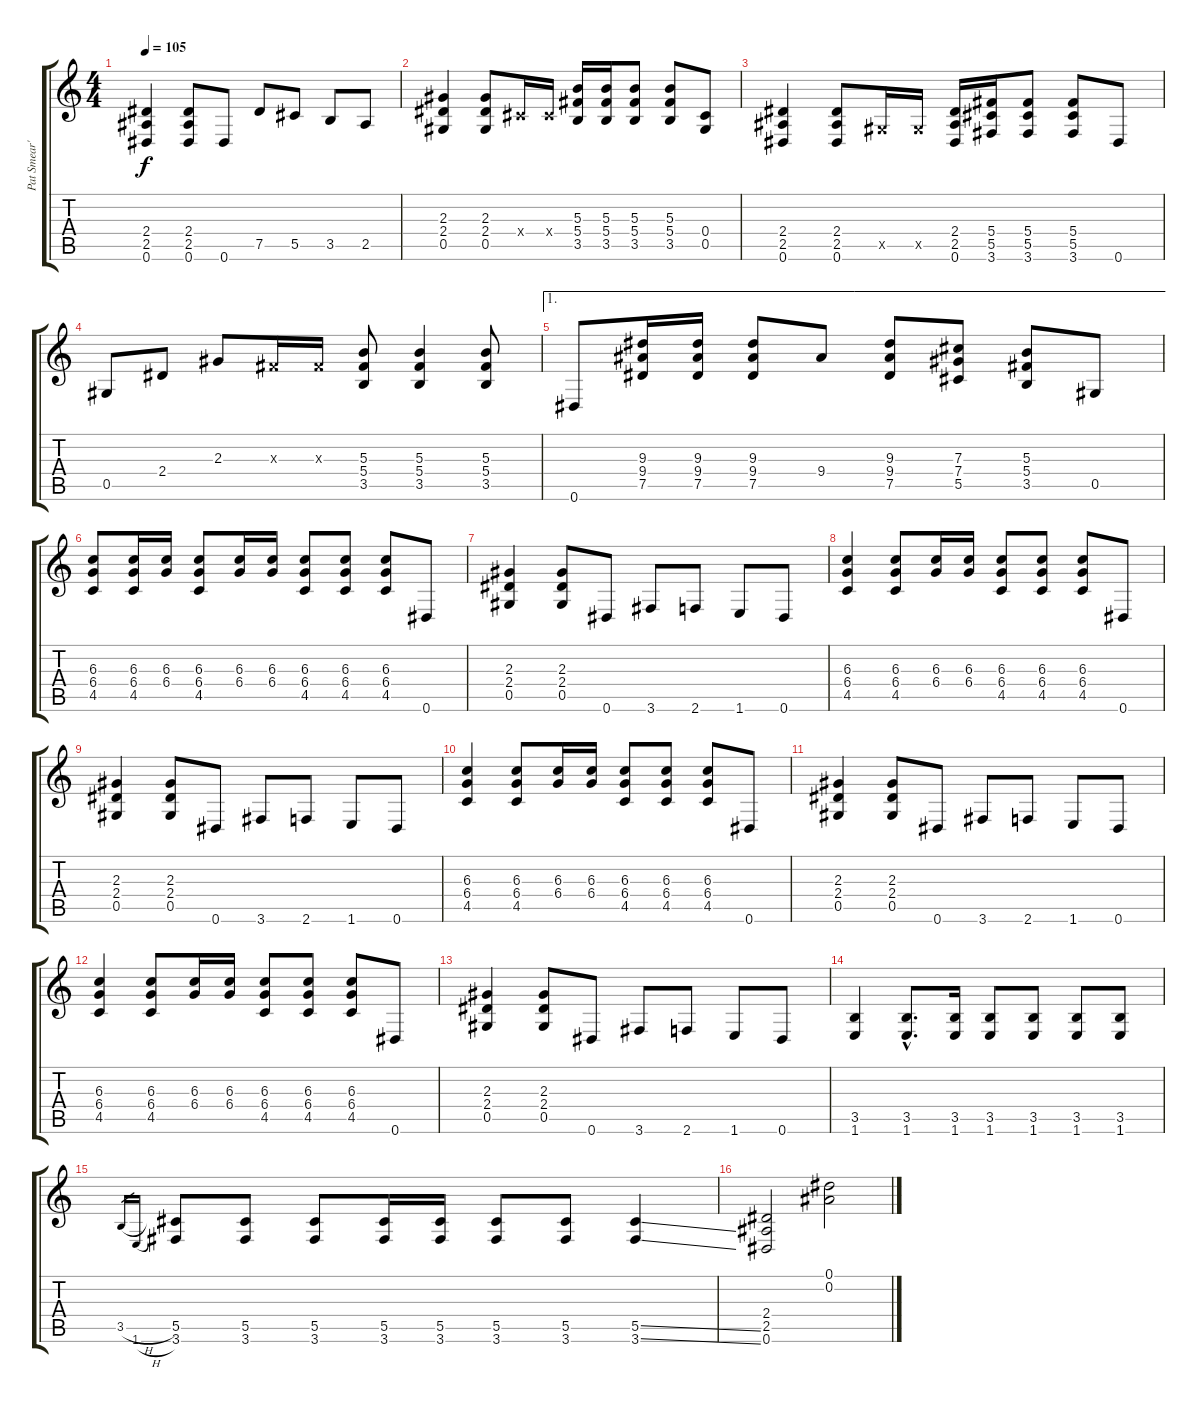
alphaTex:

\track ("Pat Smear's guitar" "Pat Smear'") {instrument distortionguitar}
\staff {score tabs}
\tuning (Eb4 Bb3 Gb3 Db3 Ab2 Eb2) {hide}
\ts (4 4)
\tempo 105
\clef g2
\ks c
(2.4 2.5 0.6).4{dy f} (2.4 2.5 0.6).8 0.6.8 7.5.8 5.5.8 3.5.8 2.5.8 |
(2.3 2.4 0.5).4 (2.3 2.4 0.5).8 0.4{x}.16 0.4{x}.16 (5.3 5.4 3.5).16 (5.3 5.4 3.5).16 (5.3 5.4 3.5).8 (5.3 5.4 3.5).8 (0.4 0.5).8 |
(2.4 2.5 0.6).4 (2.4 2.5 0.6).8 0.5{x}.16 0.5{x}.16 (2.4 2.5 0.6).16 (5.4 5.5 3.6).16 (5.4 5.5 3.6).8 (5.4 5.5 3.6).8 0.6.8 |
0.5.8 2.4.8 2.3.8 0.3{x}.16 0.3{x}.16 (5.3 5.4 3.5).8 (5.3 5.4 3.5).4 (5.3 5.4 3.5).8 |
\ae 1
0.6.8 (9.3 9.4 7.5).16 (9.3 9.4 7.5).16 (9.3 9.4 7.5).8 9.4.8 (9.3 9.4 7.5).8 (7.3 7.4 5.5).8 (5.3 5.4 3.5).8 0.5.8 |
(6.3 6.4 4.5).8 (6.3 6.4 4.5).16 (6.3 6.4).16 (6.3 6.4 4.5).8 (6.3 6.4).16 (6.3 6.4).16 (6.3 6.4 4.5).8 (6.3 6.4 4.5).8 (6.3 6.4 4.5).8 0.6.8 |
(2.3 2.4 0.5).4 (2.3 2.4 0.5).8 0.6.8 3.6.8 2.6.8 1.6.8 0.6.8 |
(6.3 6.4 4.5).4 (6.3 6.4 4.5).8 (6.3 6.4).16 (6.3 6.4).16 (6.3 6.4 4.5).8 (6.3 6.4 4.5).8 (6.3 6.4 4.5).8 0.6.8 |
(2.3 2.4 0.5).4 (2.3 2.4 0.5).8 0.6.8 3.6.8 2.6.8 1.6.8 0.6.8 |
(6.3 6.4 4.5).4 (6.3 6.4 4.5).8 (6.3 6.4).16 (6.3 6.4).16 (6.3 6.4 4.5).8 (6.3 6.4 4.5).8 (6.3 6.4 4.5).8 0.6.8 |
(2.3 2.4 0.5).4 (2.3 2.4 0.5).8 0.6.8 3.6.8 2.6.8 1.6.8 0.6.8 |
(6.3 6.4 4.5).4 (6.3 6.4 4.5).8 (6.3 6.4).16 (6.3 6.4).16 (6.3 6.4 4.5).8 (6.3 6.4 4.5).8 (6.3 6.4 4.5).8 0.6.8 |
(2.3 2.4 0.5).4 (2.3 2.4 0.5).8 0.6.8 3.6.8 2.6.8 1.6.8 0.6.8 |
(3.5 1.6).4 (3.5{hac} 1.6{hac}).8{d} (3.5 1.6).16 (3.5 1.6).8 (3.5 1.6).8 (3.5 1.6).8 (3.5 1.6).8 |
3.5{h}.16{gr} 1.6{h}.16{gr} (5.5 3.6).8 (5.5 3.6).8 (5.5 3.6).8 (5.5 3.6).16 (5.5 3.6).16 (5.5 3.6).8 (5.5 3.6).8 (5.5{ss} 3.6{ss}).4 |
(2.4 2.5 0.6).2 (0.1 0.2).2
